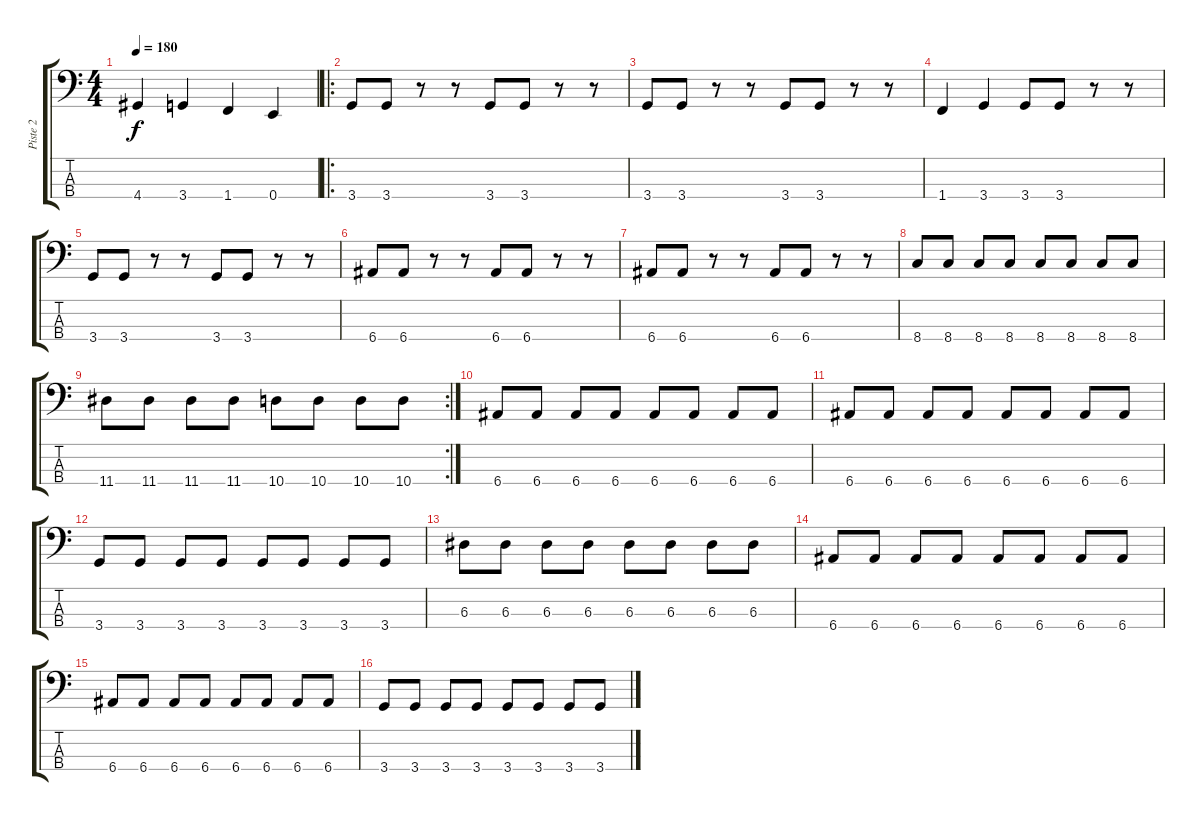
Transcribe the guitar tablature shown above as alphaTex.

\track ("Piste 2" "Piste 2") {instrument electricbasspick}
\staff {score tabs}
\tuning (G2 D2 A1 E1) {hide}
\ts (4 4)
\tempo 180
\clef f4
\ks c
4.4.4{dy f} 3.4.4 1.4.4 0.4.4 |
\ro
3.4.8 3.4.8 r.8 r.8 3.4.8 3.4.8 r.8 r.8 |
3.4.8 3.4.8 r.8 r.8 3.4.8 3.4.8 r.8 r.8 |
1.4.4 3.4.4 3.4.8 3.4.8 r.8 r.8 |
3.4.8 3.4.8 r.8 r.8 3.4.8 3.4.8 r.8 r.8 |
6.4.8 6.4.8 r.8 r.8 6.4.8 6.4.8 r.8 r.8 |
6.4.8 6.4.8 r.8 r.8 6.4.8 6.4.8 r.8 r.8 |
8.4.8 8.4.8 8.4.8 8.4.8 8.4.8 8.4.8 8.4.8 8.4.8 |
\rc 2
11.4.8 11.4.8 11.4.8 11.4.8 10.4.8 10.4.8 10.4.8 10.4.8 |
6.4.8 6.4.8 6.4.8 6.4.8 6.4.8 6.4.8 6.4.8 6.4.8 |
6.4.8 6.4.8 6.4.8 6.4.8 6.4.8 6.4.8 6.4.8 6.4.8 |
3.4.8 3.4.8 3.4.8 3.4.8 3.4.8 3.4.8 3.4.8 3.4.8 |
6.3.8 6.3.8 6.3.8 6.3.8 6.3.8 6.3.8 6.3.8 6.3.8 |
6.4.8 6.4.8 6.4.8 6.4.8 6.4.8 6.4.8 6.4.8 6.4.8 |
6.4.8 6.4.8 6.4.8 6.4.8 6.4.8 6.4.8 6.4.8 6.4.8 |
3.4.8 3.4.8 3.4.8 3.4.8 3.4.8 3.4.8 3.4.8 3.4.8
